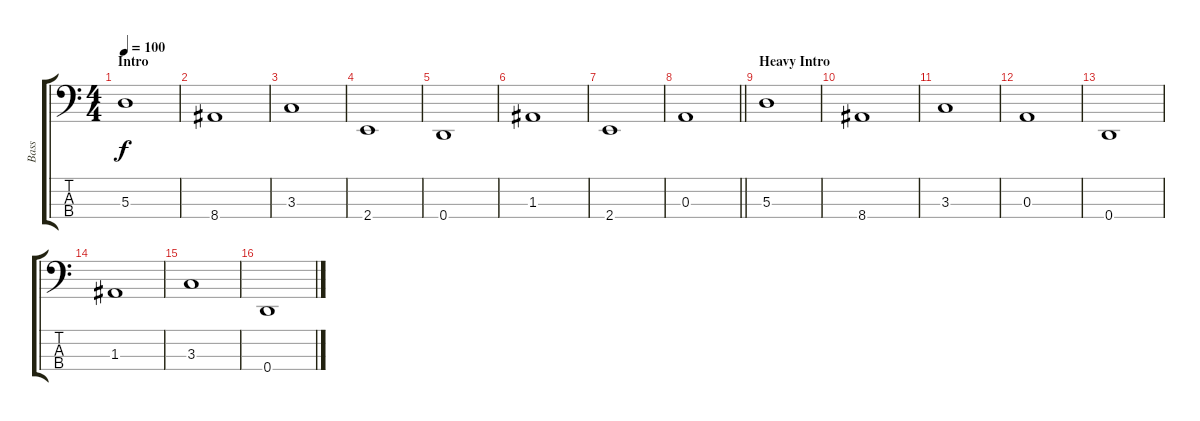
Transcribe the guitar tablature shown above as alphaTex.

\track ("Bass" "Bass") {instrument electricbassfinger}
\staff {score tabs}
\tuning (G2 D2 A1 D1) {hide}
\ts (4 4)
\section ("" "Intro")
\tempo 100
\clef f4
\ks c
5.3.1{dy f instrument electricbassfinger} |
8.4.1 |
3.3.1 |
2.4.1 |
0.4.1 |
1.3.1 |
2.4.1 |
\barLineRight lightlight
0.3.1 |
\section ("" "Heavy Intro")
5.3.1 |
8.4.1 |
3.3.1 |
0.3.1 |
0.4.1 |
1.3.1 |
3.3.1 |
0.4.1
